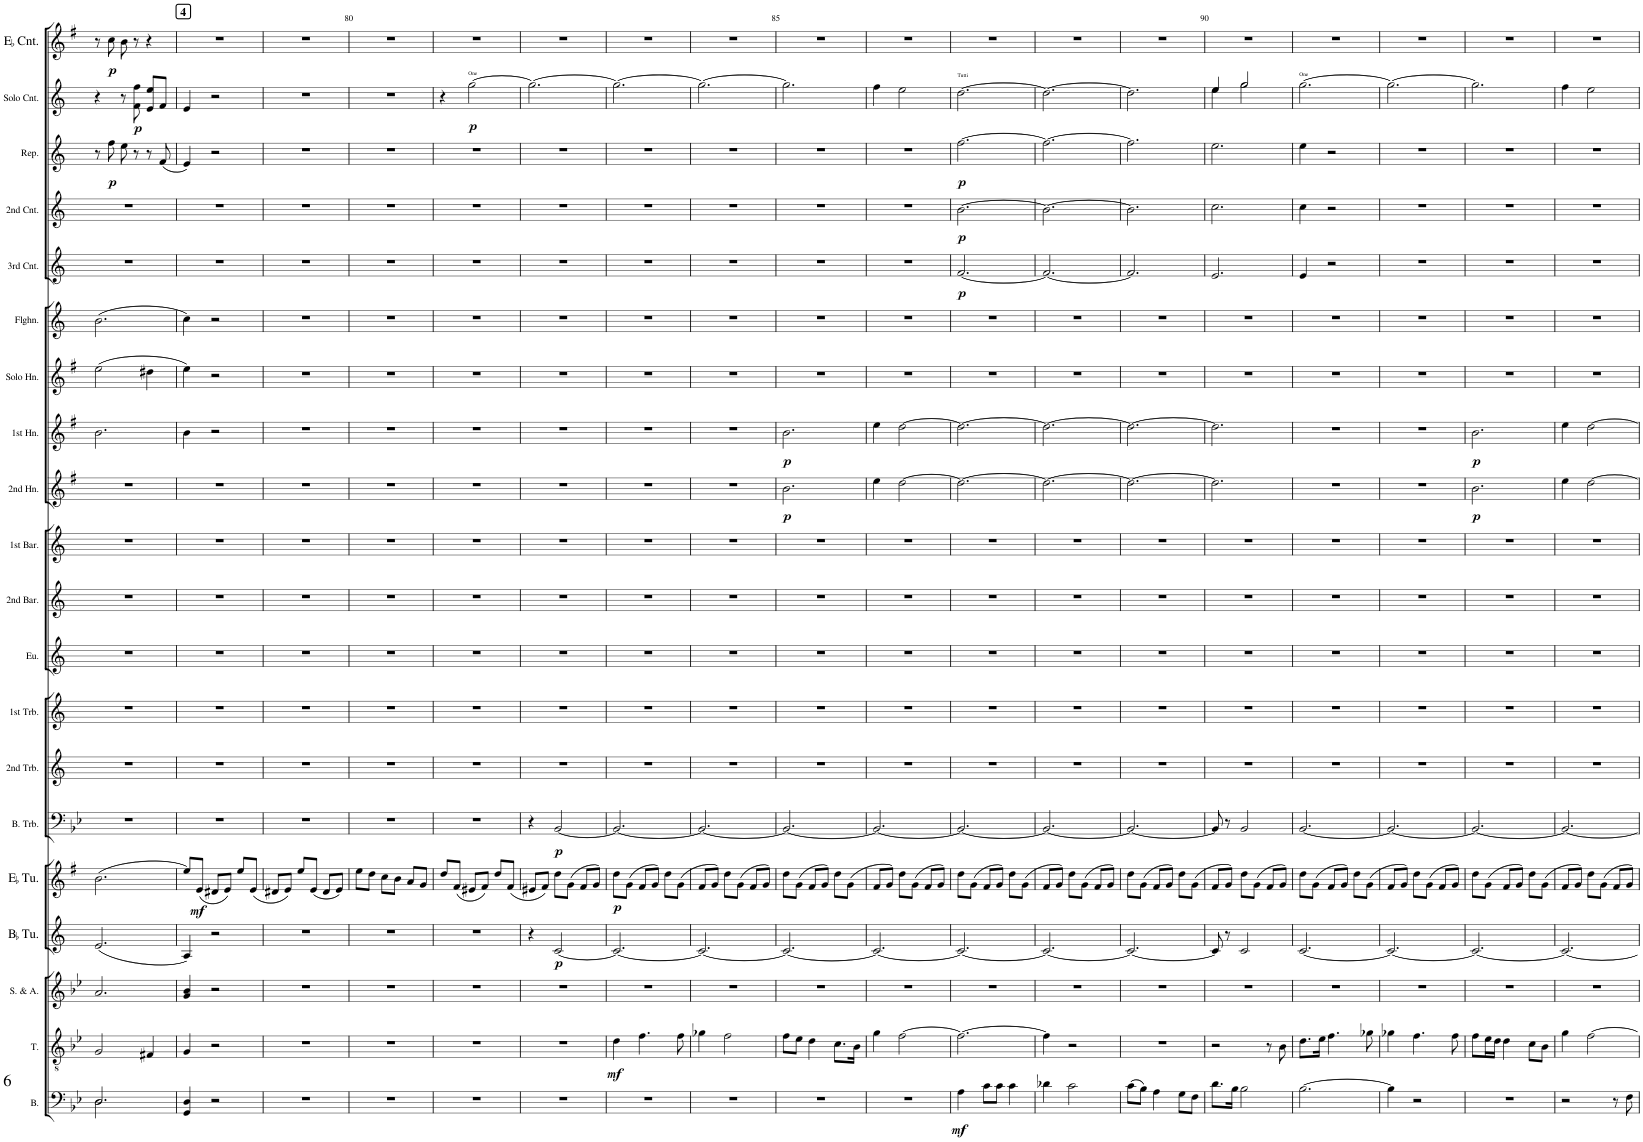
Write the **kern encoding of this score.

**kern	**dynam	**kern	**dynam	**kern	**kern	**dynam	**kern	**dynam	**kern	**dynam	**kern	**kern	**kern	**kern	**kern	**kern	**dynam	**kern	**dynam	**kern	**kern	**kern	**dynam	**kern	**dynam	**kern	**dynam	**kern	**dynam	**kern	**dynam
*part20	*part20	*part19	*part19	*part18	*part17	*part17	*part16	*part16	*part15	*part15	*part14	*part13	*part12	*part11	*part10	*part9	*part9	*part8	*part8	*part7	*part6	*part5	*part5	*part4	*part4	*part3	*part3	*part2	*part2	*part1	*part1
*staff20	*staff20	*staff19	*staff19	*staff18	*staff17	*staff17	*staff16	*staff16	*staff15	*staff15	*staff14	*staff13	*staff12	*staff11	*staff10	*staff9	*staff9	*staff8	*staff8	*staff7	*staff6	*staff5	*staff5	*staff4	*staff4	*staff3	*staff3	*staff2	*staff2	*staff1	*staff1
*I"Bass	*	*I"Tenor	*	*I"Soprano &amp; Alto	*I"BaccidentalFlat Tuba	*	*I"EaccidentalFlat Tuba	*	*I"Bass Trombone	*	*I"2nd Trombone	*I"1st Trombone	*I"Euphonium	*I"2nd Baritone	*I"1st Baritone	*I"2nd EaccidentalFlat Horn	*	*I"1st EaccidentalFlat Horn	*	*I"Solo EaccidentalFlat Horn	*I"Flugelhorn	*I"3rd BaccidentalFlat Cornet	*	*I"2nd BaccidentalFlat Cornet	*	*I"Repiano BaccidentalFlat Cornet	*	*I"Solo BaccidentalFlat Cornet	*	*I"EaccidentalFlat Cornet	*
*I'B.	*	*I'T.	*	*I'S. &amp; A.	*I'BaccidentalFlat Tu.	*	*I'EaccidentalFlat Tu.	*	*I'B. Trb.	*	*I'2nd Trb.	*I'1st Trb.	*I'Eu.	*I'2nd Bar.	*I'1st Bar.	*I'2nd Hn.	*	*I'1st Hn.	*	*I'Solo Hn.	*I'Flghn.	*I'3rd Cnt.	*	*I'2nd Cnt.	*	*I'Rep.	*	*I'Solo Cnt.	*	*I'EaccidentalFlat Cnt.	*
!!LO:PB:g=z
*clefF4	*	*clefGv2	*	*clefG2	*clefG2	*	*clefG2	*	*clefF4	*	*clefG2	*clefG2	*clefG2	*clefG2	*clefG2	*clefG2	*	*clefG2	*	*clefG2	*clefG2	*clefG2	*	*clefG2	*	*clefG2	*	*clefG2	*	*clefG2	*
*	*	*	*	*	*Trd15c26	*	*Trd12c21	*	*	*	*Trd8c14	*Trd8c14	*Trd8c14	*Trd8c14	*Trd8c14	*Trd5c9	*	*Trd5c9	*	*Trd5c9	*Trd1c2	*Trd1c2	*	*Trd1c2	*	*Trd1c2	*	*Trd1c2	*	*Trd-2c-3	*
*k[b-e-]	*	*k[b-e-]	*	*k[b-e-]	*k[]	*	*k[f#]	*	*k[b-e-]	*	*k[]	*k[]	*k[]	*k[]	*k[]	*k[f#]	*	*k[f#]	*	*k[f#]	*k[]	*k[]	*	*k[]	*	*k[]	*	*k[]	*	*k[f#]	*
*M3/4	*	*M3/4	*	*M3/4	*M3/4	*	*M3/4	*	*M3/4	*	*M3/4	*M3/4	*M3/4	*M3/4	*M3/4	*M3/4	*	*M3/4	*	*M3/4	*M3/4	*M3/4	*	*M3/4	*	*M3/4	*	*M3/4	*	*M3/4	*
=77	=77	=77	=77	=77	=77	=77	=77	=77	=77	=77	=77	=77	=77	=77	=77	=77	=77	=77	=77	=77	=77	=77	=77	=77	=77	=77	=77	=77	=77	=77	=77
*^	*	*	*	*	*	*	*	*	*	*	*	*	*	*	*	*	*	*	*	*	*	*	*	*	*	*	*	*	*	*	*
2.D/	2.D\	.	2G/	.	2.a/	(2.e/	.	(2.b\	.	2.r	.	2.r	2.r	2.r	2.r	2.r	2.r	.	2.b\	.	(2ee\	(2.b\	2.r	.	2.r	.	8r	.	4r	.	8r	.
!	!	!	!	!	!	!	!	!	!	!	!	!	!	!	!	!	!	!	!	!	!	!	!	!	!	!	!	!LO:DY:b	!	!	!	!LO:DY:b
.	.	.	.	.	.	.	.	.	.	.	.	.	.	.	.	.	.	.	.	.	.	.	.	.	.	.	8ff\	p	.	.	8cc\	p
.	.	.	.	.	.	.	.	.	.	.	.	.	.	.	.	.	.	.	.	.	.	.	.	.	.	.	8ee\	.	8r	.	8b\	.
!	!	!	!	!	!	!	!	!	!	!	!	!	!	!	!	!	!	!	!	!	!	!	!	!	!	!	!	!	!	!LO:DY:b	!	!
.	.	.	.	.	.	.	.	.	.	.	.	.	.	.	.	.	.	.	.	.	.	.	.	.	.	.	8r	.	8f\ 8ff\	p	8r	.
.	.	.	4F#X/	.	.	.	.	.	.	.	.	.	.	.	.	.	.	.	.	.	4dd#X\	.	.	.	.	.	8r	.	8e/ 8ee/L	.	4r	.
.	.	.	.	.	.	.	.	.	.	.	.	.	.	.	.	.	.	.	.	.	.	.	.	.	.	.	(8f/	.	8f/J	.	.	.
*v	*v	*	*	*	*	*	*	*	*	*	*	*	*	*	*	*	*	*	*	*	*	*	*	*	*	*	*	*	*	*	*	*
=78	=78	=78	=78	=78	=78	=78	=78	=78	=78	=78	=78	=78	=78	=78	=78	=78	=78	=78	=78	=78	=78	=78	=78	=78	=78	=78	=78	=78	=78	=78	=78
!	!	!	!	!	!	!	!	!	!	!	!	!	!	!	!	!	!	!	!	!	!	!	!	!	!	!	!	!	!	!LO:TX:a:B:t=4	!
4GG/ 4D/	.	4G/	.	4g/ 4b-/	4A/)	.	8ee/L)	.	2.r	.	2.r	2.r	2.r	2.r	2.r	2.r	.	4b\	.	4ee\)	4cc\)	2.r	.	2.r	.	4e/)	.	4e/	.	2.r	.
!	!	!	!	!	!	!	!	!LO:DY:b	!	!	!	!	!	!	!	!	!	!	!	!	!	!	!	!	!	!	!	!	!	!	!
.	.	.	.	.	.	.	(8e/J	mf	.	.	.	.	.	.	.	.	.	.	.	.	.	.	.	.	.	.	.	.	.	.	.
2r	.	2r	.	2r	2r	.	8d#X/L	.	.	.	.	.	.	.	.	.	.	2r	.	2r	2r	.	.	.	.	2r	.	2r	.	.	.
.	.	.	.	.	.	.	8e/J)	.	.	.	.	.	.	.	.	.	.	.	.	.	.	.	.	.	.	.	.	.	.	.	.
.	.	.	.	.	.	.	8ee/L	.	.	.	.	.	.	.	.	.	.	.	.	.	.	.	.	.	.	.	.	.	.	.	.
.	.	.	.	.	.	.	(8e/J	.	.	.	.	.	.	.	.	.	.	.	.	.	.	.	.	.	.	.	.	.	.	.	.
=79	=79	=79	=79	=79	=79	=79	=79	=79	=79	=79	=79	=79	=79	=79	=79	=79	=79	=79	=79	=79	=79	=79	=79	=79	=79	=79	=79	=79	=79	=79	=79
2.r	.	2.r	.	2.r	2.r	.	8d#X/L	.	2.r	.	2.r	2.r	2.r	2.r	2.r	2.r	.	2.r	.	2.r	2.r	2.r	.	2.r	.	2.r	.	2.r	.	2.r	.
.	.	.	.	.	.	.	8e/J)	.	.	.	.	.	.	.	.	.	.	.	.	.	.	.	.	.	.	.	.	.	.	.	.
.	.	.	.	.	.	.	8ee/L	.	.	.	.	.	.	.	.	.	.	.	.	.	.	.	.	.	.	.	.	.	.	.	.
.	.	.	.	.	.	.	(8e/J	.	.	.	.	.	.	.	.	.	.	.	.	.	.	.	.	.	.	.	.	.	.	.	.
.	.	.	.	.	.	.	8d#/L	.	.	.	.	.	.	.	.	.	.	.	.	.	.	.	.	.	.	.	.	.	.	.	.
.	.	.	.	.	.	.	8e/J)	.	.	.	.	.	.	.	.	.	.	.	.	.	.	.	.	.	.	.	.	.	.	.	.
=80	=80	=80	=80	=80	=80	=80	=80	=80	=80	=80	=80	=80	=80	=80	=80	=80	=80	=80	=80	=80	=80	=80	=80	=80	=80	=80	=80	=80	=80	=80	=80
2.r	.	2.r	.	2.r	2.r	.	8ee\L	.	2.r	.	2.r	2.r	2.r	2.r	2.r	2.r	.	2.r	.	2.r	2.r	2.r	.	2.r	.	2.r	.	2.r	.	2.r	.
.	.	.	.	.	.	.	8dd\J	.	.	.	.	.	.	.	.	.	.	.	.	.	.	.	.	.	.	.	.	.	.	.	.
.	.	.	.	.	.	.	8cc\L	.	.	.	.	.	.	.	.	.	.	.	.	.	.	.	.	.	.	.	.	.	.	.	.
.	.	.	.	.	.	.	8b\J	.	.	.	.	.	.	.	.	.	.	.	.	.	.	.	.	.	.	.	.	.	.	.	.
.	.	.	.	.	.	.	8a/L	.	.	.	.	.	.	.	.	.	.	.	.	.	.	.	.	.	.	.	.	.	.	.	.
.	.	.	.	.	.	.	8g/J	.	.	.	.	.	.	.	.	.	.	.	.	.	.	.	.	.	.	.	.	.	.	.	.
=81	=81	=81	=81	=81	=81	=81	=81	=81	=81	=81	=81	=81	=81	=81	=81	=81	=81	=81	=81	=81	=81	=81	=81	=81	=81	=81	=81	=81	=81	=81	=81
2.r	.	2.r	.	2.r	2.r	.	8dd/L	.	2.r	.	2.r	2.r	2.r	2.r	2.r	2.r	.	2.r	.	2.r	2.r	2.r	.	2.r	.	2.r	.	4r	.	2.r	.
.	.	.	.	.	.	.	(8f#/J	.	.	.	.	.	.	.	.	.	.	.	.	.	.	.	.	.	.	.	.	.	.	.	.
!	!	!	!	!	!	!	!	!	!	!	!	!	!	!	!	!	!	!	!	!	!	!	!	!	!	!	!	!LO:TX:a:t=One	!	!	!
!	!	!	!	!	!	!	!	!	!	!	!	!	!	!	!	!	!	!	!	!	!	!	!	!	!	!	!	!	!LO:DY:b	!	!
.	.	.	.	.	.	.	8e#X/L	.	.	.	.	.	.	.	.	.	.	.	.	.	.	.	.	.	.	.	.	[2gg\	p	.	.
.	.	.	.	.	.	.	8f#/J)	.	.	.	.	.	.	.	.	.	.	.	.	.	.	.	.	.	.	.	.	.	.	.	.
.	.	.	.	.	.	.	8dd/L	.	.	.	.	.	.	.	.	.	.	.	.	.	.	.	.	.	.	.	.	.	.	.	.
.	.	.	.	.	.	.	(8f#/J	.	.	.	.	.	.	.	.	.	.	.	.	.	.	.	.	.	.	.	.	.	.	.	.
=82	=82	=82	=82	=82	=82	=82	=82	=82	=82	=82	=82	=82	=82	=82	=82	=82	=82	=82	=82	=82	=82	=82	=82	=82	=82	=82	=82	=82	=82	=82	=82
2.r	.	2.r	.	2.r	4r	.	8e#X/L	.	4r	.	2.r	2.r	2.r	2.r	2.r	2.r	.	2.r	.	2.r	2.r	2.r	.	2.r	.	2.r	.	2.gg\_	.	2.r	.
.	.	.	.	.	.	.	8f#/J)	.	.	.	.	.	.	.	.	.	.	.	.	.	.	.	.	.	.	.	.	.	.	.	.
!	!	!	!	!	!	!LO:DY:b	!	!	!	!LO:DY:b	!	!	!	!	!	!	!	!	!	!	!	!	!	!	!	!	!	!	!	!	!
.	.	.	.	.	[2c/	p	8dd\L	.	[2BB-/	p	.	.	.	.	.	.	.	.	.	.	.	.	.	.	.	.	.	.	.	.	.
.	.	.	.	.	.	.	(8g\J	.	.	.	.	.	.	.	.	.	.	.	.	.	.	.	.	.	.	.	.	.	.	.	.
.	.	.	.	.	.	.	8f#/L	.	.	.	.	.	.	.	.	.	.	.	.	.	.	.	.	.	.	.	.	.	.	.	.
.	.	.	.	.	.	.	8g/J)	.	.	.	.	.	.	.	.	.	.	.	.	.	.	.	.	.	.	.	.	.	.	.	.
=83	=83	=83	=83	=83	=83	=83	=83	=83	=83	=83	=83	=83	=83	=83	=83	=83	=83	=83	=83	=83	=83	=83	=83	=83	=83	=83	=83	=83	=83	=83	=83
!	!	!	!LO:DY:b	!	!	!	!	!LO:DY:b	!	!	!	!	!	!	!	!	!	!	!	!	!	!	!	!	!	!	!	!	!	!	!
2.r	.	4d\	mf	2.r	2.c/_	.	8dd\L	p	2.BB-/_	.	2.r	2.r	2.r	2.r	2.r	2.r	.	2.r	.	2.r	2.r	2.r	.	2.r	.	2.r	.	2.gg\_	.	2.r	.
.	.	.	.	.	.	.	(8g\J	.	.	.	.	.	.	.	.	.	.	.	.	.	.	.	.	.	.	.	.	.	.	.	.
.	.	4.f\	.	.	.	.	8f#/L	.	.	.	.	.	.	.	.	.	.	.	.	.	.	.	.	.	.	.	.	.	.	.	.
.	.	.	.	.	.	.	8g/J)	.	.	.	.	.	.	.	.	.	.	.	.	.	.	.	.	.	.	.	.	.	.	.	.
.	.	.	.	.	.	.	8dd\L	.	.	.	.	.	.	.	.	.	.	.	.	.	.	.	.	.	.	.	.	.	.	.	.
.	.	8f\	.	.	.	.	(8g\J	.	.	.	.	.	.	.	.	.	.	.	.	.	.	.	.	.	.	.	.	.	.	.	.
=84	=84	=84	=84	=84	=84	=84	=84	=84	=84	=84	=84	=84	=84	=84	=84	=84	=84	=84	=84	=84	=84	=84	=84	=84	=84	=84	=84	=84	=84	=84	=84
2.r	.	4g-X\	.	2.r	2.c/_	.	8f#/L	.	2.BB-/_	.	2.r	2.r	2.r	2.r	2.r	2.r	.	2.r	.	2.r	2.r	2.r	.	2.r	.	2.r	.	2.gg\_	.	2.r	.
.	.	.	.	.	.	.	8g/J)	.	.	.	.	.	.	.	.	.	.	.	.	.	.	.	.	.	.	.	.	.	.	.	.
.	.	2f\	.	.	.	.	8dd\L	.	.	.	.	.	.	.	.	.	.	.	.	.	.	.	.	.	.	.	.	.	.	.	.
.	.	.	.	.	.	.	(8g\J	.	.	.	.	.	.	.	.	.	.	.	.	.	.	.	.	.	.	.	.	.	.	.	.
.	.	.	.	.	.	.	8f#/L	.	.	.	.	.	.	.	.	.	.	.	.	.	.	.	.	.	.	.	.	.	.	.	.
.	.	.	.	.	.	.	8g/J)	.	.	.	.	.	.	.	.	.	.	.	.	.	.	.	.	.	.	.	.	.	.	.	.
=85	=85	=85	=85	=85	=85	=85	=85	=85	=85	=85	=85	=85	=85	=85	=85	=85	=85	=85	=85	=85	=85	=85	=85	=85	=85	=85	=85	=85	=85	=85	=85
!	!	!	!	!	!	!	!	!	!	!	!	!	!	!	!	!	!LO:DY:b	!	!LO:DY:b	!	!	!	!	!	!	!	!	!	!	!	!
2.r	.	8f\L	.	2.r	2.c/_	.	8dd\L	.	2.BB-/_	.	2.r	2.r	2.r	2.r	2.r	2.b\	p	2.b\	p	2.r	2.r	2.r	.	2.r	.	2.r	.	2.gg\]	.	2.r	.
.	.	8e-\J	.	.	.	.	(8g\J	.	.	.	.	.	.	.	.	.	.	.	.	.	.	.	.	.	.	.	.	.	.	.	.
.	.	4d\	.	.	.	.	8f#/L	.	.	.	.	.	.	.	.	.	.	.	.	.	.	.	.	.	.	.	.	.	.	.	.
.	.	.	.	.	.	.	8g/J)	.	.	.	.	.	.	.	.	.	.	.	.	.	.	.	.	.	.	.	.	.	.	.	.
.	.	8.c\L	.	.	.	.	8dd\L	.	.	.	.	.	.	.	.	.	.	.	.	.	.	.	.	.	.	.	.	.	.	.	.
.	.	.	.	.	.	.	(8g\J	.	.	.	.	.	.	.	.	.	.	.	.	.	.	.	.	.	.	.	.	.	.	.	.
.	.	16B-\Jk	.	.	.	.	.	.	.	.	.	.	.	.	.	.	.	.	.	.	.	.	.	.	.	.	.	.	.	.	.
=86	=86	=86	=86	=86	=86	=86	=86	=86	=86	=86	=86	=86	=86	=86	=86	=86	=86	=86	=86	=86	=86	=86	=86	=86	=86	=86	=86	=86	=86	=86	=86
2.r	.	4g\	.	2.r	2.c/_	.	8f#/L	.	2.BB-/_	.	2.r	2.r	2.r	2.r	2.r	4ee\	.	4ee\	.	2.r	2.r	2.r	.	2.r	.	2.r	.	4ff\	.	2.r	.
.	.	.	.	.	.	.	8g/J)	.	.	.	.	.	.	.	.	.	.	.	.	.	.	.	.	.	.	.	.	.	.	.	.
.	.	[2f\	.	.	.	.	8dd\L	.	.	.	.	.	.	.	.	[2dd\	.	[2dd\	.	.	.	.	.	.	.	.	.	2ee\	.	.	.
.	.	.	.	.	.	.	(8g\J	.	.	.	.	.	.	.	.	.	.	.	.	.	.	.	.	.	.	.	.	.	.	.	.
.	.	.	.	.	.	.	8f#/L	.	.	.	.	.	.	.	.	.	.	.	.	.	.	.	.	.	.	.	.	.	.	.	.
.	.	.	.	.	.	.	8g/J)	.	.	.	.	.	.	.	.	.	.	.	.	.	.	.	.	.	.	.	.	.	.	.	.
=87	=87	=87	=87	=87	=87	=87	=87	=87	=87	=87	=87	=87	=87	=87	=87	=87	=87	=87	=87	=87	=87	=87	=87	=87	=87	=87	=87	=87	=87	=87	=87
!	!	!	!	!	!	!	!	!	!	!	!	!	!	!	!	!	!	!	!	!	!	!	!	!	!	!	!	!LO:TX:a:t=Tutti	!	!	!
!	!LO:DY:b	!	!	!	!	!	!	!	!	!	!	!	!	!	!	!	!	!	!	!	!	!	!LO:DY:b	!	!LO:DY:b	!	!LO:DY:b	!	!	!	!
4A\	mf	2.f\_	.	2.r	2.c/_	.	8dd\L	.	2.BB-/_	.	2.r	2.r	2.r	2.r	2.r	2.dd\_	.	2.dd\_	.	2.r	2.r	[2.f/	p	[2.b\	p	[2.ff\	p	[2.dd\	.	2.r	.
.	.	.	.	.	.	.	(8g\J	.	.	.	.	.	.	.	.	.	.	.	.	.	.	.	.	.	.	.	.	.	.	.	.
8c\L	.	.	.	.	.	.	8f#/L	.	.	.	.	.	.	.	.	.	.	.	.	.	.	.	.	.	.	.	.	.	.	.	.
8c\J	.	.	.	.	.	.	8g/J)	.	.	.	.	.	.	.	.	.	.	.	.	.	.	.	.	.	.	.	.	.	.	.	.
4c\	.	.	.	.	.	.	8dd\L	.	.	.	.	.	.	.	.	.	.	.	.	.	.	.	.	.	.	.	.	.	.	.	.
.	.	.	.	.	.	.	(8g\J	.	.	.	.	.	.	.	.	.	.	.	.	.	.	.	.	.	.	.	.	.	.	.	.
=88	=88	=88	=88	=88	=88	=88	=88	=88	=88	=88	=88	=88	=88	=88	=88	=88	=88	=88	=88	=88	=88	=88	=88	=88	=88	=88	=88	=88	=88	=88	=88
4d-X\	.	4f\]	.	2.r	2.c/_	.	8f#/L	.	2.BB-/_	.	2.r	2.r	2.r	2.r	2.r	2.dd\_	.	2.dd\_	.	2.r	2.r	2.f/_	.	2.b\_	.	2.ff\_	.	2.dd\_	.	2.r	.
.	.	.	.	.	.	.	8g/J)	.	.	.	.	.	.	.	.	.	.	.	.	.	.	.	.	.	.	.	.	.	.	.	.
2c\	.	2r	.	.	.	.	8dd\L	.	.	.	.	.	.	.	.	.	.	.	.	.	.	.	.	.	.	.	.	.	.	.	.
.	.	.	.	.	.	.	(8g\J	.	.	.	.	.	.	.	.	.	.	.	.	.	.	.	.	.	.	.	.	.	.	.	.
.	.	.	.	.	.	.	8f#/L	.	.	.	.	.	.	.	.	.	.	.	.	.	.	.	.	.	.	.	.	.	.	.	.
.	.	.	.	.	.	.	8g/J)	.	.	.	.	.	.	.	.	.	.	.	.	.	.	.	.	.	.	.	.	.	.	.	.
=89	=89	=89	=89	=89	=89	=89	=89	=89	=89	=89	=89	=89	=89	=89	=89	=89	=89	=89	=89	=89	=89	=89	=89	=89	=89	=89	=89	=89	=89	=89	=89
(8c\L	.	2.r	.	2.r	2.c/_	.	8dd\L	.	2.BB-/_	.	2.r	2.r	2.r	2.r	2.r	2.dd\_	.	2.dd\_	.	2.r	2.r	2.f/]	.	2.b\]	.	2.ff\]	.	2.dd\]	.	2.r	.
8B-\J)	.	.	.	.	.	.	(8g\J	.	.	.	.	.	.	.	.	.	.	.	.	.	.	.	.	.	.	.	.	.	.	.	.
4A\	.	.	.	.	.	.	8f#/L	.	.	.	.	.	.	.	.	.	.	.	.	.	.	.	.	.	.	.	.	.	.	.	.
.	.	.	.	.	.	.	8g/J)	.	.	.	.	.	.	.	.	.	.	.	.	.	.	.	.	.	.	.	.	.	.	.	.
8G\L	.	.	.	.	.	.	8dd\L	.	.	.	.	.	.	.	.	.	.	.	.	.	.	.	.	.	.	.	.	.	.	.	.
8F\J	.	.	.	.	.	.	(8g\J	.	.	.	.	.	.	.	.	.	.	.	.	.	.	.	.	.	.	.	.	.	.	.	.
=90	=90	=90	=90	=90	=90	=90	=90	=90	=90	=90	=90	=90	=90	=90	=90	=90	=90	=90	=90	=90	=90	=90	=90	=90	=90	=90	=90	=90	=90	=90	=90
*	*	*	*	*	*	*	*	*	*	*	*	*	*	*	*	*	*	*	*	*	*	*	*	*	*	*	*	*^	*	*	*
8.d\L	.	2r	.	2.r	8c/]	.	8f#/L	.	8BB-/]	.	2.r	2.r	2.r	2.r	2.r	2.dd\]	.	2.dd\]	.	2.r	2.r	2.e/	.	2.cc\	.	2.ee\	.	4ee/	4ee\	.	2.r	.
.	.	.	.	.	8r	.	8g/J)	.	8r	.	.	.	.	.	.	.	.	.	.	.	.	.	.	.	.	.	.	.	.	.	.	.
16B-\Jk	.	.	.	.	.	.	.	.	.	.	.	.	.	.	.	.	.	.	.	.	.	.	.	.	.	.	.	.	.	.	.	.
2B-\	.	.	.	.	2c/	.	8dd\L	.	2BB-/	.	.	.	.	.	.	.	.	.	.	.	.	.	.	.	.	.	.	2gg/	2gg\	.	.	.
.	.	.	.	.	.	.	(8g\J	.	.	.	.	.	.	.	.	.	.	.	.	.	.	.	.	.	.	.	.	.	.	.	.	.
.	.	8r	.	.	.	.	8f#/L	.	.	.	.	.	.	.	.	.	.	.	.	.	.	.	.	.	.	.	.	.	.	.	.	.
.	.	8B-\	.	.	.	.	8g/J)	.	.	.	.	.	.	.	.	.	.	.	.	.	.	.	.	.	.	.	.	.	.	.	.	.
*	*	*	*	*	*	*	*	*	*	*	*	*	*	*	*	*	*	*	*	*	*	*	*	*	*	*	*	*v	*v	*	*	*
=91	=91	=91	=91	=91	=91	=91	=91	=91	=91	=91	=91	=91	=91	=91	=91	=91	=91	=91	=91	=91	=91	=91	=91	=91	=91	=91	=91	=91	=91	=91	=91
!	!	!	!	!	!	!	!	!	!	!	!	!	!	!	!	!	!	!	!	!	!	!	!	!	!	!	!	!LO:TX:a:t=One	!	!	!
[2.B-\	.	8.d\L	.	2.r	[2.c/	.	8dd\L	.	[2.BB-/	.	2.r	2.r	2.r	2.r	2.r	2.r	.	2.r	.	2.r	2.r	4e/	.	4cc\	.	4ee\	.	[2.gg\	.	2.r	.
.	.	.	.	.	.	.	(8g\J	.	.	.	.	.	.	.	.	.	.	.	.	.	.	.	.	.	.	.	.	.	.	.	.
.	.	16e-\Jk	.	.	.	.	.	.	.	.	.	.	.	.	.	.	.	.	.	.	.	.	.	.	.	.	.	.	.	.	.
.	.	4.f\	.	.	.	.	8f#/L	.	.	.	.	.	.	.	.	.	.	.	.	.	.	2r	.	2r	.	2r	.	.	.	.	.
.	.	.	.	.	.	.	8g/J)	.	.	.	.	.	.	.	.	.	.	.	.	.	.	.	.	.	.	.	.	.	.	.	.
.	.	.	.	.	.	.	8dd\L	.	.	.	.	.	.	.	.	.	.	.	.	.	.	.	.	.	.	.	.	.	.	.	.
.	.	8g-X\	.	.	.	.	(8g\J	.	.	.	.	.	.	.	.	.	.	.	.	.	.	.	.	.	.	.	.	.	.	.	.
=92	=92	=92	=92	=92	=92	=92	=92	=92	=92	=92	=92	=92	=92	=92	=92	=92	=92	=92	=92	=92	=92	=92	=92	=92	=92	=92	=92	=92	=92	=92	=92
4B-\]	.	4g-X\	.	2.r	2.c/_	.	8f#/L	.	2.BB-/_	.	2.r	2.r	2.r	2.r	2.r	2.r	.	2.r	.	2.r	2.r	2.r	.	2.r	.	2.r	.	2.gg\_	.	2.r	.
.	.	.	.	.	.	.	8g/J)	.	.	.	.	.	.	.	.	.	.	.	.	.	.	.	.	.	.	.	.	.	.	.	.
2r	.	4.f\	.	.	.	.	8dd\L	.	.	.	.	.	.	.	.	.	.	.	.	.	.	.	.	.	.	.	.	.	.	.	.
.	.	.	.	.	.	.	(8g\J	.	.	.	.	.	.	.	.	.	.	.	.	.	.	.	.	.	.	.	.	.	.	.	.
.	.	.	.	.	.	.	8f#/L	.	.	.	.	.	.	.	.	.	.	.	.	.	.	.	.	.	.	.	.	.	.	.	.
.	.	8f\	.	.	.	.	8g/J)	.	.	.	.	.	.	.	.	.	.	.	.	.	.	.	.	.	.	.	.	.	.	.	.
=93	=93	=93	=93	=93	=93	=93	=93	=93	=93	=93	=93	=93	=93	=93	=93	=93	=93	=93	=93	=93	=93	=93	=93	=93	=93	=93	=93	=93	=93	=93	=93
!	!	!	!	!	!	!	!	!	!	!	!	!	!	!	!	!	!LO:DY:b	!	!LO:DY:b	!	!	!	!	!	!	!	!	!	!	!	!
2.r	.	8f\L	.	2.r	2.c/_	.	8dd\L	.	2.BB-/_	.	2.r	2.r	2.r	2.r	2.r	2.b\	p	2.b\	p	2.r	2.r	2.r	.	2.r	.	2.r	.	2.gg\]	.	2.r	.
.	.	16e-\L	.	.	.	.	(8g\J	.	.	.	.	.	.	.	.	.	.	.	.	.	.	.	.	.	.	.	.	.	.	.	.
.	.	16d\JJ	.	.	.	.	.	.	.	.	.	.	.	.	.	.	.	.	.	.	.	.	.	.	.	.	.	.	.	.	.
.	.	4d\	.	.	.	.	8f#/L	.	.	.	.	.	.	.	.	.	.	.	.	.	.	.	.	.	.	.	.	.	.	.	.
.	.	.	.	.	.	.	8g/J)	.	.	.	.	.	.	.	.	.	.	.	.	.	.	.	.	.	.	.	.	.	.	.	.
.	.	8c\L	.	.	.	.	8dd\L	.	.	.	.	.	.	.	.	.	.	.	.	.	.	.	.	.	.	.	.	.	.	.	.
.	.	8B-\J	.	.	.	.	(8g\J	.	.	.	.	.	.	.	.	.	.	.	.	.	.	.	.	.	.	.	.	.	.	.	.
=94	=94	=94	=94	=94	=94	=94	=94	=94	=94	=94	=94	=94	=94	=94	=94	=94	=94	=94	=94	=94	=94	=94	=94	=94	=94	=94	=94	=94	=94	=94	=94
2r	.	4g\	.	2.r	2.c/_	.	8f#/L	.	2.BB-/_	.	2.r	2.r	2.r	2.r	2.r	4ee\	.	4ee\	.	2.r	2.r	2.r	.	2.r	.	2.r	.	4ff\	.	2.r	.
.	.	.	.	.	.	.	8g/J)	.	.	.	.	.	.	.	.	.	.	.	.	.	.	.	.	.	.	.	.	.	.	.	.
.	.	[2f\	.	.	.	.	8dd\L	.	.	.	.	.	.	.	.	[2dd\	.	[2dd\	.	.	.	.	.	.	.	.	.	2ee\	.	.	.
.	.	.	.	.	.	.	(8g\J	.	.	.	.	.	.	.	.	.	.	.	.	.	.	.	.	.	.	.	.	.	.	.	.
8r	.	.	.	.	.	.	8f#/L	.	.	.	.	.	.	.	.	.	.	.	.	.	.	.	.	.	.	.	.	.	.	.	.
8F\	.	.	.	.	.	.	8g/J)	.	.	.	.	.	.	.	.	.	.	.	.	.	.	.	.	.	.	.	.	.	.	.	.
=	=	=	=	=	=	=	=	=	=	=	=	=	=	=	=	=	=	=	=	=	=	=	=	=	=	=	=	=	=	=	=
*-	*-	*-	*-	*-	*-	*-	*-	*-	*-	*-	*-	*-	*-	*-	*-	*-	*-	*-	*-	*-	*-	*-	*-	*-	*-	*-	*-	*-	*-	*-	*-
